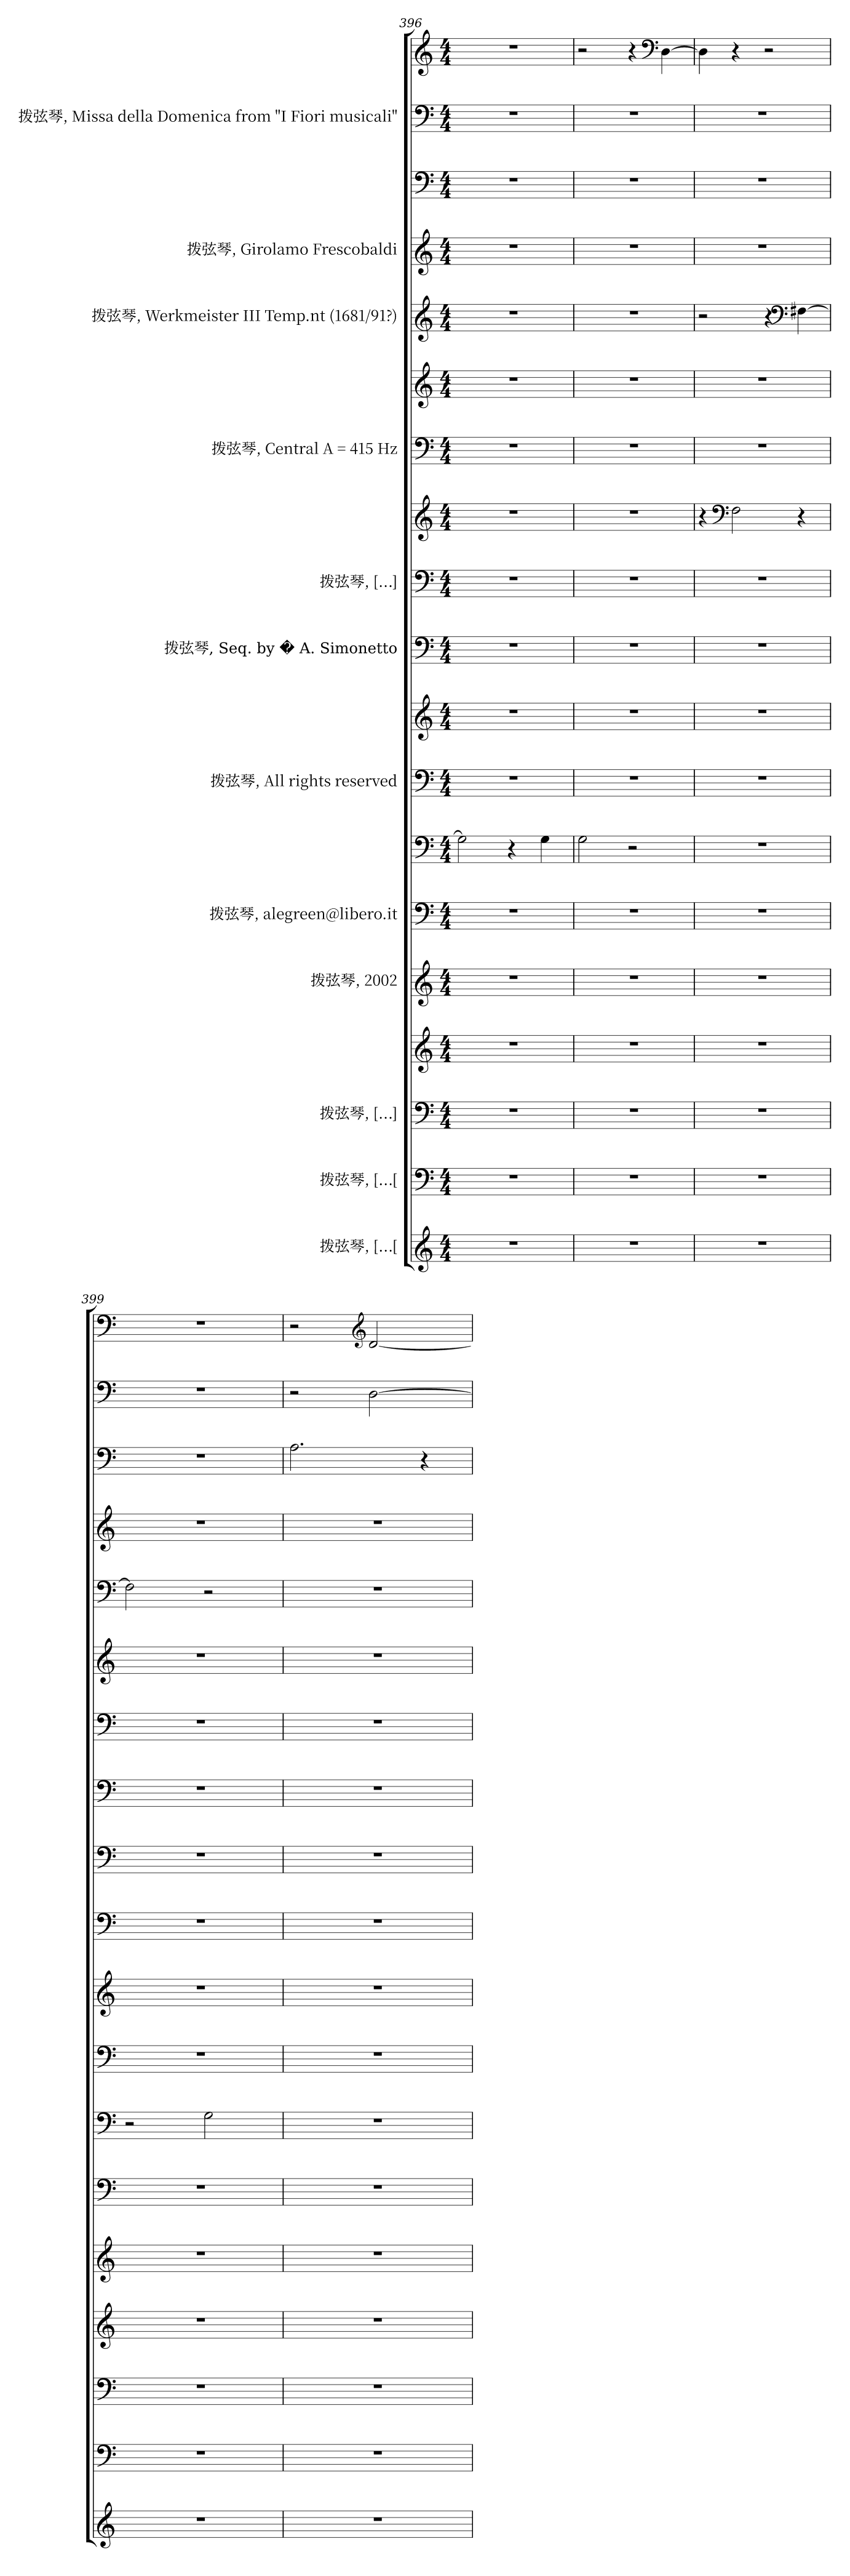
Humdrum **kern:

**kern	**kern	**kern	**kern	**kern	**kern	**kern	**kern	**kern	**kern	**kern	**kern	**kern	**kern	**kern	**kern	**kern	**kern	**kern
*part12	*part11	*part10	*part10	*part9	*part8	*part8	*part7	*part7	*part6	*part5	*part5	*part4	*part4	*part3	*part2	*part2	*part1	*part1
*staff19	*staff18	*staff17	*staff16	*staff15	*staff14	*staff13	*staff12	*staff11	*staff10	*staff9	*staff8	*staff7	*staff6	*staff5	*staff4	*staff3	*staff2	*staff1
*I"拨弦琴, [...[	*I"拨弦琴, [...[	*I"拨弦琴, [...]	*	*I"拨弦琴, 2002	*I"拨弦琴, alegreen@libero.it	*	*I"拨弦琴, All rights reserved	*	*I"拨弦琴, Seq. by � A. Simonetto	*I"拨弦琴, [...]	*	*I"拨弦琴, Central A = 415 Hz	*	*I"拨弦琴, Werkmeister III Temp.nt (1681/91?)	*I"拨弦琴, Girolamo Frescobaldi	*	*I"拨弦琴, Missa della Domenica from &quot;I Fiori musicali&quot;	*
*clefG2	*clefF4	*clefF4	*clefG2	*clefG2	*clefF4	*clefF4	*clefF4	*clefG2	*clefF4	*clefF4	*clefG2	*clefF4	*clefG2	*clefG2	*clefG2	*clefF4	*clefF4	*clefG2
*k[]	*k[]	*k[]	*k[]	*k[]	*k[]	*k[]	*k[]	*k[]	*k[]	*k[]	*k[]	*k[]	*k[]	*k[]	*k[]	*k[]	*k[]	*k[]
*M4/4	*M4/4	*M4/4	*M4/4	*M4/4	*M4/4	*M4/4	*M4/4	*M4/4	*M4/4	*M4/4	*M4/4	*M4/4	*M4/4	*M4/4	*M4/4	*M4/4	*M4/4	*M4/4
=396	=396	=396	=396	=396	=396	=396	=396	=396	=396	=396	=396	=396	=396	=396	=396	=396	=396	=396
1r	1r	1r	1r	1r	1r	2G\]	1r	1r	1r	1r	1r	1r	1r	1r	1r	1r	1r	1r
.	.	.	.	.	.	4r	.	.	.	.	.	.	.	.	.	.	.	.
.	.	.	.	.	.	4G\	.	.	.	.	.	.	.	.	.	.	.	.
!!LO:PB:g=z
=397	=397	=397	=397	=397	=397	=397	=397	=397	=397	=397	=397	=397	=397	=397	=397	=397	=397	=397
1r	1r	1r	1r	1r	1r	2G\	1r	1r	1r	1r	1r	1r	1r	1r	1r	1r	1r	2r
.	.	.	.	.	.	2r	.	.	.	.	.	.	.	.	.	.	.	4r
*	*	*	*	*	*	*	*	*	*	*	*	*	*	*	*	*	*	*clefF4
.	.	.	.	.	.	.	.	.	.	.	.	.	.	.	.	.	.	[4D\
=398	=398	=398	=398	=398	=398	=398	=398	=398	=398	=398	=398	=398	=398	=398	=398	=398	=398	=398
1r	1r	1r	1r	1r	1r	1r	1r	1r	1r	1r	4r	1r	1r	2r	1r	1r	1r	4D\]
*	*	*	*	*	*	*	*	*	*	*	*clefF4	*	*	*	*	*	*	*
.	.	.	.	.	.	.	.	.	.	.	2F\	.	.	.	.	.	.	4r
.	.	.	.	.	.	.	.	.	.	.	.	.	.	4r	.	.	.	2r
*	*	*	*	*	*	*	*	*	*	*	*	*	*	*clefF4	*	*	*	*
.	.	.	.	.	.	.	.	.	.	.	4r	.	.	[4F#X\	.	.	.	.
=399	=399	=399	=399	=399	=399	=399	=399	=399	=399	=399	=399	=399	=399	=399	=399	=399	=399	=399
1r	1r	1r	1r	1r	1r	2r	1r	1r	1r	1r	1r	1r	1r	2F#\]	1r	1r	1r	1r
.	.	.	.	.	.	2G\	.	.	.	.	.	.	.	2r	.	.	.	.
=400	=400	=400	=400	=400	=400	=400	=400	=400	=400	=400	=400	=400	=400	=400	=400	=400	=400	=400
1r	1r	1r	1r	1r	1r	1r	1r	1r	1r	1r	1r	1r	1r	1r	1r	2.A\	2r	2r
*	*	*	*	*	*	*	*	*	*	*	*	*	*	*	*	*	*	*clefG2
.	.	.	.	.	.	.	.	.	.	.	.	.	.	.	.	.	[2D\	[2d/
.	.	.	.	.	.	.	.	.	.	.	.	.	.	.	.	4r	.	.
=	=	=	=	=	=	=	=	=	=	=	=	=	=	=	=	=	=	=
*-	*-	*-	*-	*-	*-	*-	*-	*-	*-	*-	*-	*-	*-	*-	*-	*-	*-	*-
